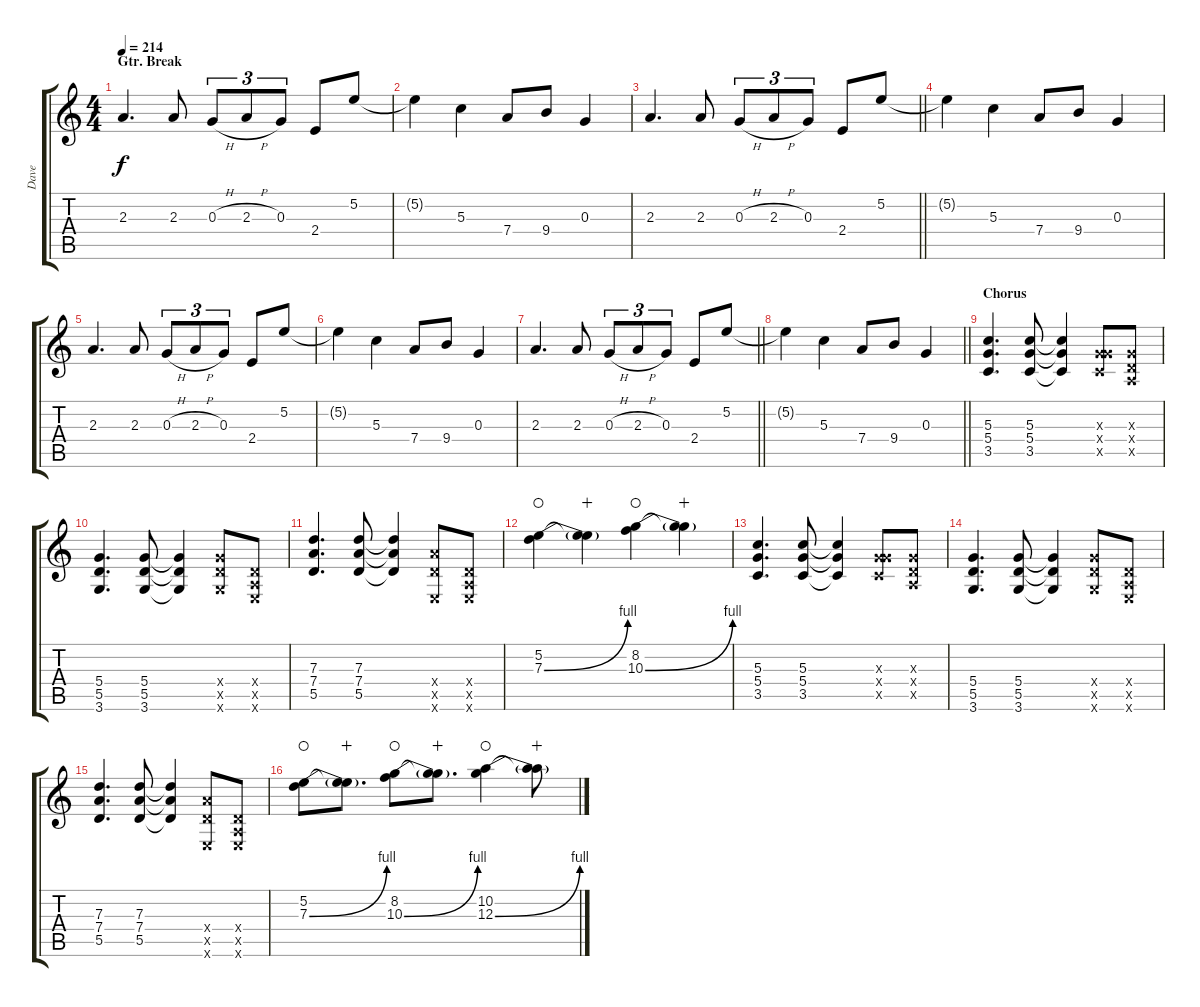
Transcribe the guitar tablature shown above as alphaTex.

\track ("Dave" "Dave") {instrument distortionguitar}
\staff {score tabs}
\tuning (E4 B3 G3 D3 A2 E2) {hide}
\ts (4 4)
\section ("" "Gtr. Break")
\tempo 214
\clef g2
\ks c
2.3.4{d dy f} 2.3.8 0.3{h}.8{tu (3 2)} 2.3{h}.8{tu (3 2)} 0.3.8{tu (3 2)} 2.4.8 5.2.8 |
5.2{t}.4 5.3.4 7.4.8 9.4.8 0.3.4 |
\barLineRight lightlight
2.3.4{d} 2.3.8 0.3{h}.8{tu (3 2)} 2.3{h}.8{tu (3 2)} 0.3.8{tu (3 2)} 2.4.8 5.2.8 |
5.2{t}.4 5.3.4 7.4.8 9.4.8 0.3.4 |
2.3.4{d} 2.3.8 0.3{h}.8{tu (3 2)} 2.3{h}.8{tu (3 2)} 0.3.8{tu (3 2)} 2.4.8 5.2.8 |
5.2{t}.4 5.3.4 7.4.8 9.4.8 0.3.4 |
\barLineRight lightlight
2.3.4{d} 2.3.8 0.3{h}.8{tu (3 2)} 2.3{h}.8{tu (3 2)} 0.3.8{tu (3 2)} 2.4.8 5.2.8 |
\barLineRight lightlight
5.2{t}.4 5.3.4 7.4.8 9.4.8 0.3.4 |
\section ("" "Chorus")
(5.3 5.4 3.5).4{d} (5.3 5.4 3.5).8 (5.3{t} 5.4{t} 3.5{t}).4 (0.3{x} 5.4{x} 3.5{x}).8 (0.3{x} 0.4{x} 0.5{x}).8 |
(5.4 5.5 3.6).4{d} (5.4 5.5 3.6).8 (5.4{t} 5.5{t} 3.6{t}).4 (5.4{x} 5.5{x} 3.6{x}).8 (0.4{x} 0.5{x} 0.6{x}).8 |
(7.3 7.4 5.5).4{d} (7.3 7.4 5.5).8 (7.3{t} 7.4{t} 5.5{t}).4 (7.4{x} 5.5{x} 0.6{x}).8 (0.4{x} 0.5{x} 0.6{x}).8 |
(5.2 7.3{be (bend 0 0 60 4)}).4{waho} (5.2{t} 7.3{t}).4{wahc} (8.2 10.3{be (bend 0 0 60 4)}).4{waho} (8.2{t} 10.3{t}).4{wahc} |
(5.3 5.4 3.5).4{d} (5.3 5.4 3.5).8 (5.3{t} 5.4{t} 3.5{t}).4 (0.3{x} 5.4{x} 3.5{x}).8 (0.3{x} 0.4{x} 0.5{x}).8 |
(5.4 5.5 3.6).4{d} (5.4 5.5 3.6).8 (5.4{t} 5.5{t} 3.6{t}).4 (5.4{x} 5.5{x} 3.6{x}).8 (0.4{x} 0.5{x} 0.6{x}).8 |
(7.3 7.4 5.5).4{d} (7.3 7.4 5.5).8 (7.3{t} 7.4{t} 5.5{t}).4 (7.4{x} 5.5{x} 0.6{x}).8 (0.4{x} 0.5{x} 0.6{x}).8 |
(5.2 7.3{be (bend 0 0 60 4)}).8{waho} (5.2{t} 7.3{t}).8{d wahc} (8.2 10.3{be (bend 0 0 60 4)}).8{waho} (8.2{t} 10.3{t}).8{d wahc} (10.2 12.3{be (bend 0 0 60 4)}).4{waho} (10.2{t} 12.3{t}).8{wahc}
